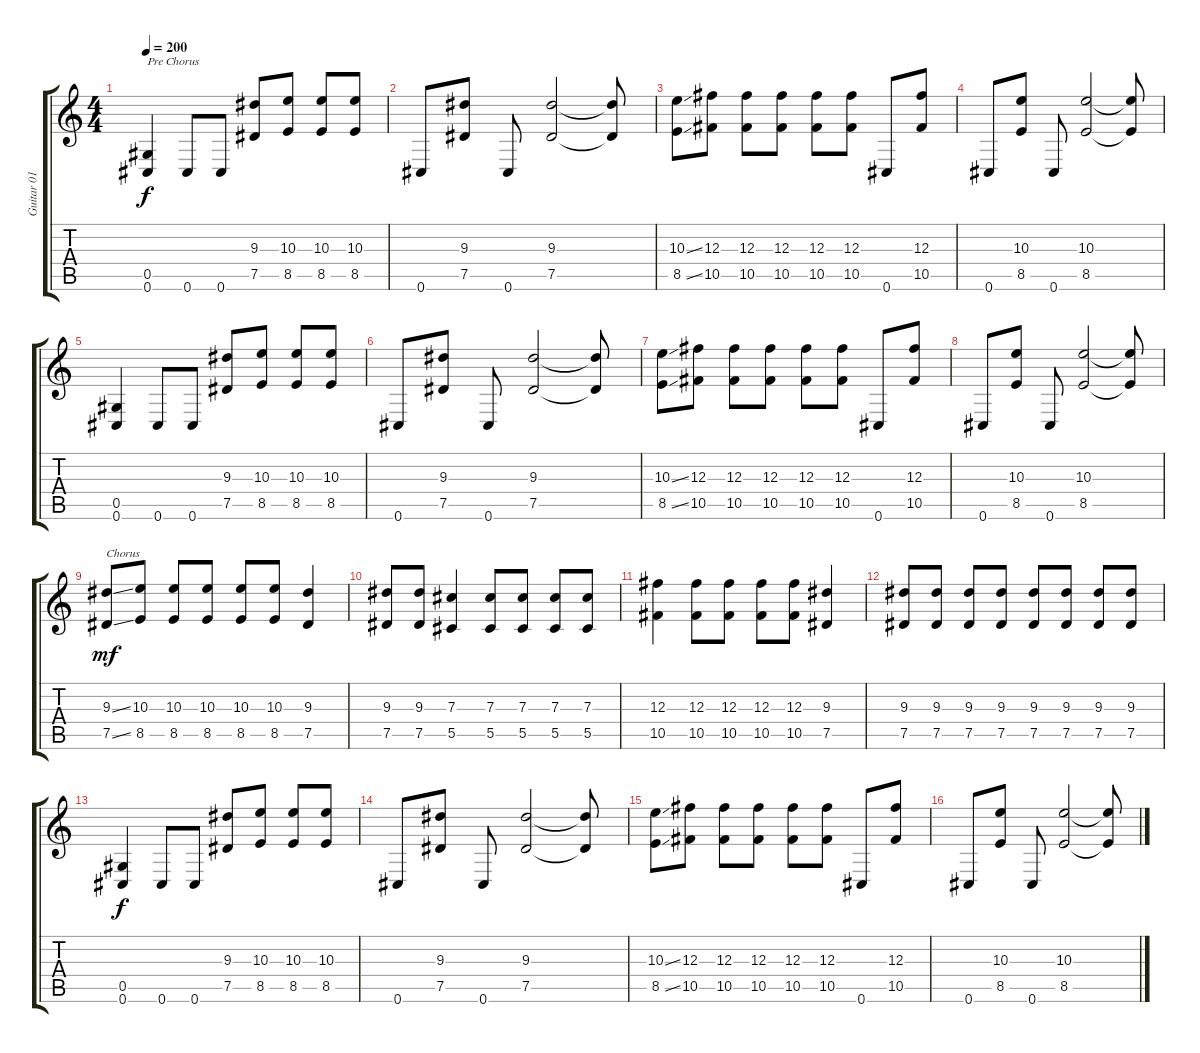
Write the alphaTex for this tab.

\track ("Guitar 01" "Guitar 01") {instrument distortionguitar}
\staff {score tabs}
\tuning (Eb4 Bb3 Gb3 Db3 Ab2 Db2) {hide}
\ts (4 4)
\tempo 200
\clef g2
\ks c
(0.5 0.6).4{txt "Pre Chorus" dy f} 0.6.8 0.6.8 (9.3 7.5).8 (10.3 8.5).8 (10.3 8.5).8 (10.3 8.5).8 |
0.6.8 (9.3 7.5).8 0.6.8 (9.3 7.5).2 (9.3{t} 7.5{t}).8 |
(10.3{ss} 8.5{ss}).8 (12.3 10.5).8 (12.3 10.5).8 (12.3 10.5).8 (12.3 10.5).8 (12.3 10.5).8 0.6.8 (12.3 10.5).8 |
0.6.8 (10.3 8.5).8 0.6.8 (10.3 8.5).2 (10.3{t} 8.5{t}).8 |
(0.5 0.6).4 0.6.8 0.6.8 (9.3 7.5).8 (10.3 8.5).8 (10.3 8.5).8 (10.3 8.5).8 |
0.6.8 (9.3 7.5).8 0.6.8 (9.3 7.5).2 (9.3{t} 7.5{t}).8 |
(10.3{ss} 8.5{ss}).8 (12.3 10.5).8 (12.3 10.5).8 (12.3 10.5).8 (12.3 10.5).8 (12.3 10.5).8 0.6.8 (12.3 10.5).8 |
0.6.8 (10.3 8.5).8 0.6.8 (10.3 8.5).2 (10.3{t} 8.5{t}).8 |
(9.3{ss} 7.5{ss}).8{txt "Chorus" dy mf} (10.3 8.5).8 (10.3 8.5).8 (10.3 8.5).8 (10.3 8.5).8 (10.3 8.5).8 (9.3 7.5).4 |
(9.3 7.5).8 (9.3 7.5).8 (7.3 5.5).4 (7.3 5.5).8 (7.3 5.5).8 (7.3 5.5).8 (7.3 5.5).8 |
(12.3 10.5).4 (12.3 10.5).8 (12.3 10.5).8 (12.3 10.5).8 (12.3 10.5).8 (9.3 7.5).4 |
(9.3 7.5).8 (9.3 7.5).8 (9.3 7.5).8 (9.3 7.5).8 (9.3 7.5).8 (9.3 7.5).8 (9.3 7.5).8 (9.3 7.5).8 |
(0.5 0.6).4{dy f} 0.6.8 0.6.8 (9.3 7.5).8 (10.3 8.5).8 (10.3 8.5).8 (10.3 8.5).8 |
0.6.8 (9.3 7.5).8 0.6.8 (9.3 7.5).2 (9.3{t} 7.5{t}).8 |
(10.3{ss} 8.5{ss}).8 (12.3 10.5).8 (12.3 10.5).8 (12.3 10.5).8 (12.3 10.5).8 (12.3 10.5).8 0.6.8 (12.3 10.5).8 |
0.6.8 (10.3 8.5).8 0.6.8 (10.3 8.5).2 (10.3{t} 8.5{t}).8
